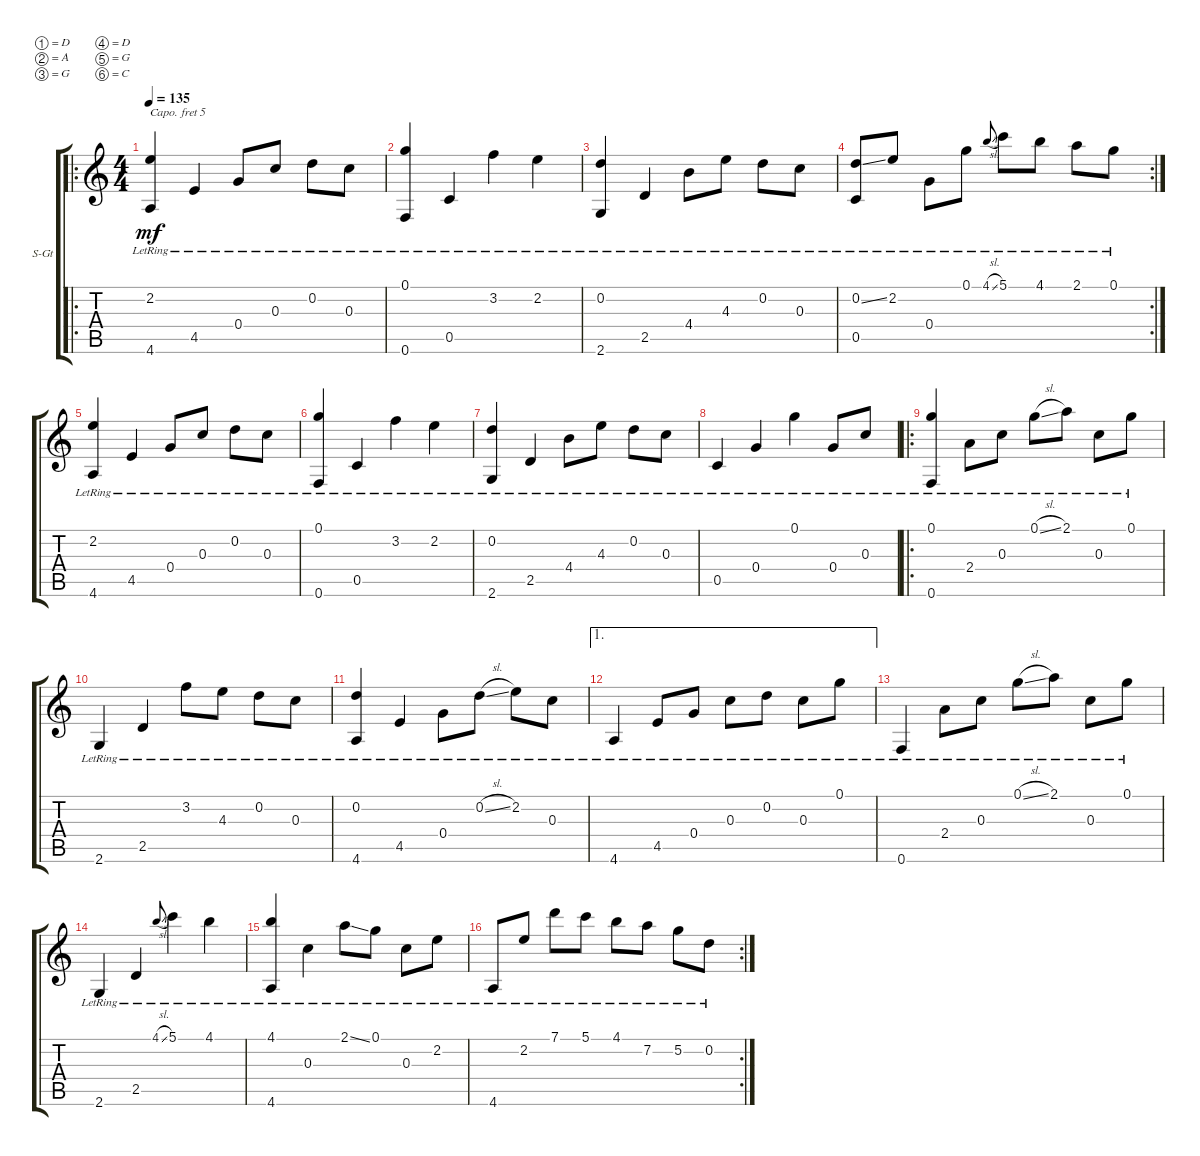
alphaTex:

\defaultSystemsLayout 4
\bracketExtendMode groupsimilarinstruments
\firstSystemTrackNameOrientation horizontal
\otherSystemsTrackNameOrientation horizontal
\track ("Steel Guitar" "S-Gt") {instrument acousticguitarsteel}
\staff {score tabs}
\capo 5
\tuning (D4 A3 G3 D3 G2 C2)
\ro
\ts (4 4)
\tempo 135
\clef g2
\ks c
(4.6{lr} 2.2{lr}).4{dy mf} 4.5{lr}.4 0.4{lr}.8 0.3{lr}.8 0.2{lr}.8 0.3{lr}.8 |
(0.1{lr} 0.6{lr}).4 0.5{lr}.4 3.2{lr}.4 2.2{lr}.4 |
(0.2{lr} 2.6{lr}).4 2.5{lr}.4 4.4{lr}.8 4.3{lr}.8 0.2{lr}.8 0.3{lr}.8 |
\rc 2
(0.2{ss lr} 0.5{lr}).8 2.2{lr}.8 0.4{lr}.8 0.1{lr}.8 4.1{sl lr}.8{gr onbeat} 5.1{lr}.8 4.1{lr}.8 2.1{lr}.8 0.1{lr}.8 |
(4.6{lr} 2.2{lr}).4 4.5{lr}.4 0.4{lr}.8 0.3{lr}.8 0.2{lr}.8 0.3{lr}.8 |
(0.1{lr} 0.6{lr}).4 0.5{lr}.4 3.2{lr}.4 2.2{lr}.4 |
(0.2{lr} 2.6{lr}).4 2.5{lr}.4 4.4{lr}.8 4.3{lr}.8 0.2{lr}.8 0.3{lr}.8 |
0.5{lr}.4 0.4{lr}.4 0.1{lr}.4 0.4{lr}.8 0.3{lr}.8 |
\ro
(0.1{lr} 0.6{lr}).4 2.4{lr}.8 0.3{lr}.8 0.1{sl lr}.8 2.1{lr}.8 0.3{lr}.8 0.1{lr}.8 |
2.6{lr}.4 2.5{lr}.4 3.2{lr}.8 4.3{lr}.8 0.2{lr}.8 0.3{lr}.8 |
(0.2{lr} 4.6{lr}).4 4.5{lr}.4 0.4{lr}.8 0.2{sl lr}.8 2.2{lr}.8 0.3{lr}.8 |
\ae 1
4.6{lr}.4 4.5{lr}.8 0.4{lr}.8 0.3{lr}.8 0.2{lr}.8 0.3{lr}.8 0.1{lr}.8 |
0.6{lr}.4 2.4{lr}.8 0.3{lr}.8 0.1{sl lr}.8 2.1{lr}.8 0.3{lr}.8 0.1{lr}.8 |
2.6{lr}.4 2.5{lr}.4 4.1{sl lr}.8{gr onbeat} 5.1{lr}.4 4.1{lr}.4 |
(4.1{lr} 4.6{lr}).4 0.3{lr}.4 2.1{ss lr}.8 0.1{lr}.8 0.3{lr}.8 2.2{lr}.8 |
\rc 2
4.6{lr}.8 2.2{lr}.8 7.1{lr}.8 5.1{lr}.8 4.1{lr}.8 7.2{lr}.8 5.2{lr}.8 0.2{lr}.8
